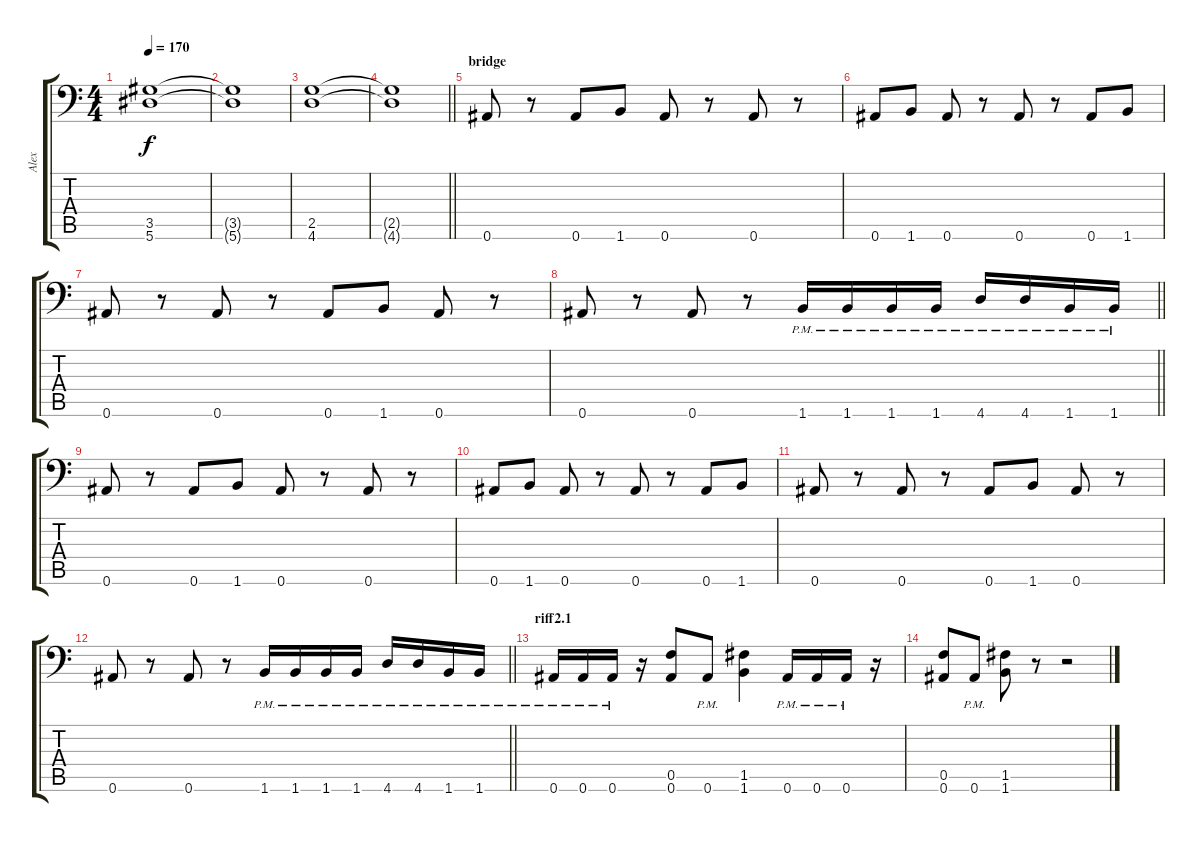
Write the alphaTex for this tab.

\track ("Alex" "Alex") {instrument distortionguitar}
\staff {score tabs}
\tuning (C4 G3 Eb3 Bb2 F2 Bb1) {hide}
\ts (4 4)
\tempo 170
\clef f4
\ks c
(3.5 5.6).1{dy f} |
(3.5{t} 5.6{t}).1 |
(2.5 4.6).1 |
\barLineRight lightlight
(2.5{t} 4.6{t}).1 |
\section ("" "bridge")
0.6.8 r.8 0.6.8 1.6.8 0.6.8 r.8 0.6.8 r.8 |
0.6.8 1.6.8 0.6.8 r.8 0.6.8 r.8 0.6.8 1.6.8 |
0.6.8 r.8 0.6.8 r.8 0.6.8 1.6.8 0.6.8 r.8 |
\barLineRight lightlight
0.6.8 r.8 0.6.8 r.8 1.6{pm}.16 1.6{pm}.16 1.6{pm}.16 1.6{pm}.16 4.6{pm}.16 4.6{pm}.16 1.6{pm}.16 1.6{pm}.16 |
0.6.8 r.8 0.6.8 1.6.8 0.6.8 r.8 0.6.8 r.8 |
0.6.8 1.6.8 0.6.8 r.8 0.6.8 r.8 0.6.8 1.6.8 |
0.6.8 r.8 0.6.8 r.8 0.6.8 1.6.8 0.6.8 r.8 |
\barLineRight lightlight
0.6.8 r.8 0.6.8 r.8 1.6{pm}.16 1.6{pm}.16 1.6{pm}.16 1.6{pm}.16 4.6{pm}.16 4.6{pm}.16 1.6{pm}.16 1.6{pm}.16 |
\section ("" "riff2.1")
0.6{pm}.16 0.6{pm}.16 0.6{pm}.16 r.16 (0.5 0.6).8 0.6{pm}.8 (1.5 1.6).4 0.6{pm}.16 0.6{pm}.16 0.6{pm}.16 r.16 |
(0.5 0.6).8 0.6{pm}.8 (1.5 1.6).8 r.8 r.2
